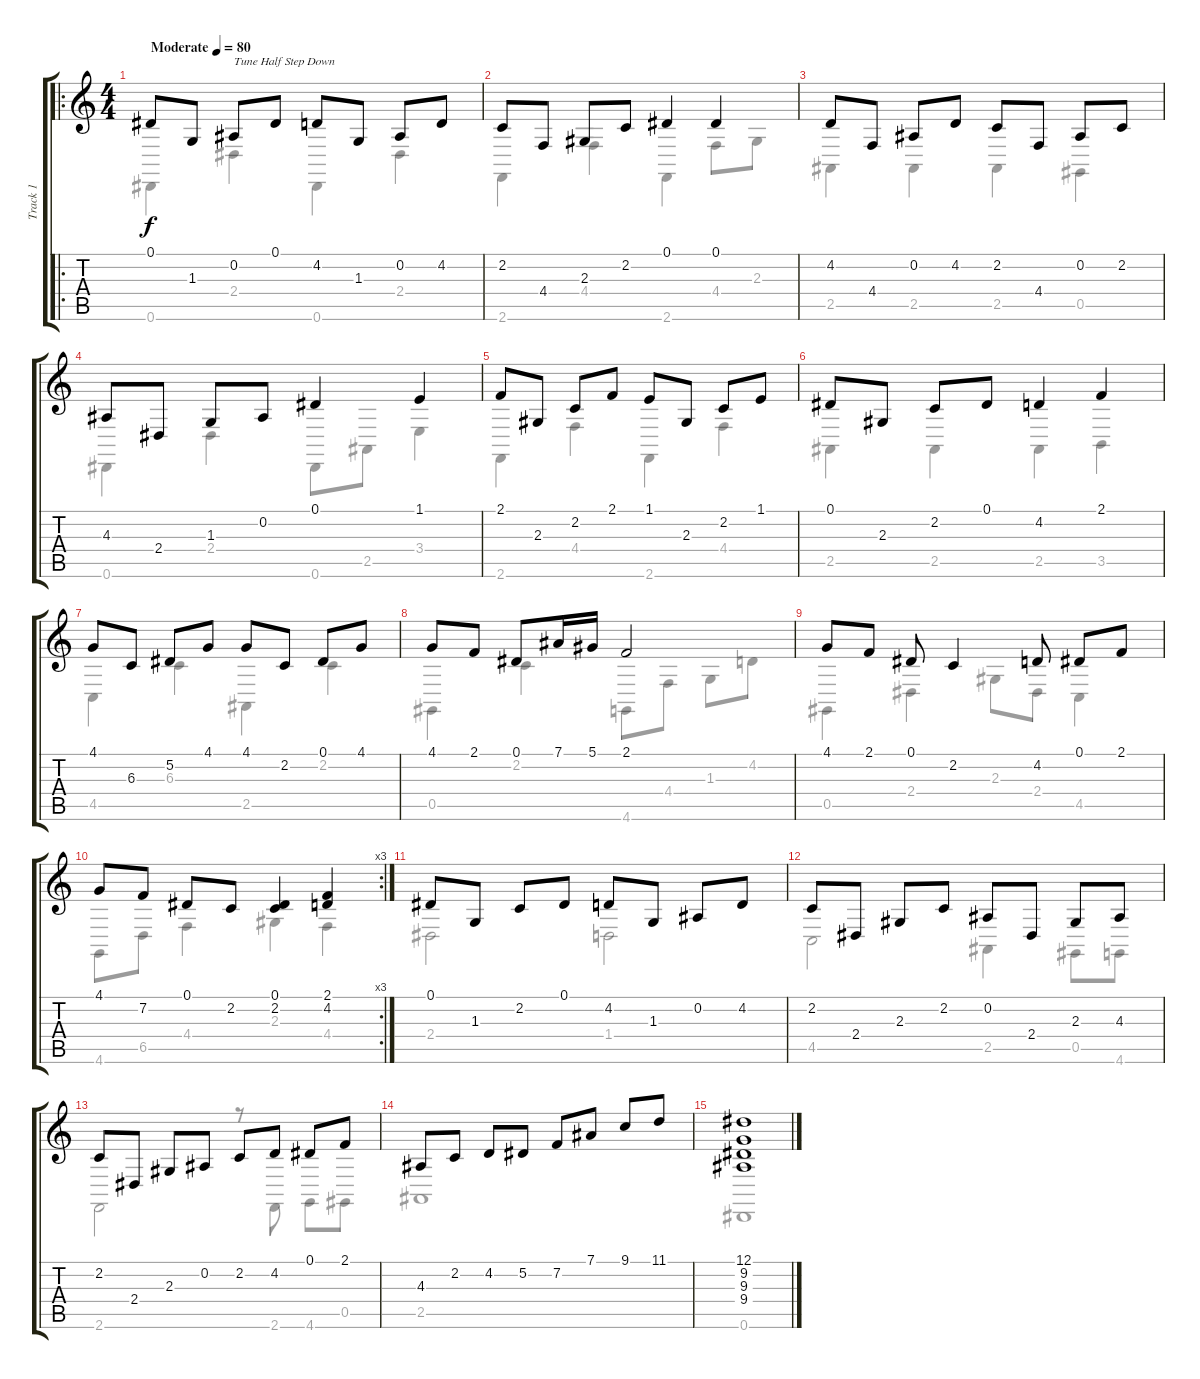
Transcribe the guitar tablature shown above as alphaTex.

\track ("Track 1" "Track 1") {instrument orchestralharp}
\staff {score tabs}
\tuning (Eb4 Bb3 Gb3 Db3 Ab2 Eb2) {hide}
\voice
\ro
\ts (4 4)
\tempo (80 "Moderate")
\clef g2
\ks c
0.1.8{dy f instrument orchestralharp} 1.3.8 0.2.8{txt "Tune Half Step Down"} 0.1.8 4.2.8 1.3.8 0.2.8 4.2.8 |
2.2.8 4.4.8 2.3.8 2.2.8 0.1.4 0.1.4 |
4.2.8 4.4.8 0.2.8 4.2.8 2.2.8 4.4.8 0.2.8 2.2.8 |
4.3.8 2.4.8 1.3.8 0.2.8 0.1.4 1.1.4 |
2.1.8 2.3.8 2.2.8 2.1.8 1.1.8 2.3.8 2.2.8 1.1.8 |
0.1.8 2.3.8 2.2.8 0.1.8 4.2.4 2.1.4 |
4.1.8 6.3.8 5.2.8 4.1.8 4.1.8 2.2.8 0.1.8 4.1.8 |
4.1.8 2.1.8 0.1.8 7.1.16 5.1.16 2.1.2 |
4.1.8 2.1.8 0.1.8 2.2.4 4.2.8 0.1.8 2.1.8 |
\rc 3
4.1.8 7.2.8 0.1.8 2.2.8 (0.1 2.2).4 (2.1 4.2).4 |
0.1.8 1.3.8 2.2.8 0.1.8 4.2.8 1.3.8 0.2.8 4.2.8 |
2.2.8 2.4.8 2.3.8 2.2.8 0.2.8 2.4.8 2.3.8 4.3.8 |
2.2.8 2.4.8 2.3.8 0.2.8 2.2.8 4.2.8 0.1.8 2.1.8 |
4.3.8 2.2.8 4.2.8 5.2.8 7.2.8 7.1.8 9.1.8 11.1.8 |
(12.1 9.2 9.3 9.4).1
\voice
\clef g2
\ottava regular
\simile none
\ks c
0.6.4{dy f} 2.4.4 0.6.4 2.4.4 |
2.6.4 4.4.4 2.6.4 4.4.8 2.3.8 |
2.5.4 2.5.4 2.5.4 0.5.4 |
0.6.4 2.4.4 0.6.8 2.5.8 3.4.4 |
2.6.4 4.4.4 2.6.4 4.4.4 |
2.5.4 2.5.4 2.5.4 3.5.4 |
4.5.4 6.3.4 2.5.4 2.2.4 |
0.5.4 2.2.4 4.6.8 4.4.8 1.3.8 4.2.8 |
0.5.4 2.4.4 2.3.8 2.4.8 4.5.4 |
4.6.8 6.5.8 4.4.4 2.3.4 4.4.4 |
2.4.2 1.4.2 |
4.5.2 2.5.4 0.5.8 4.6.8 |
2.6.2 r.8 2.6.8 4.6.8 0.5.8 |
2.5.1 |
0.6.1
